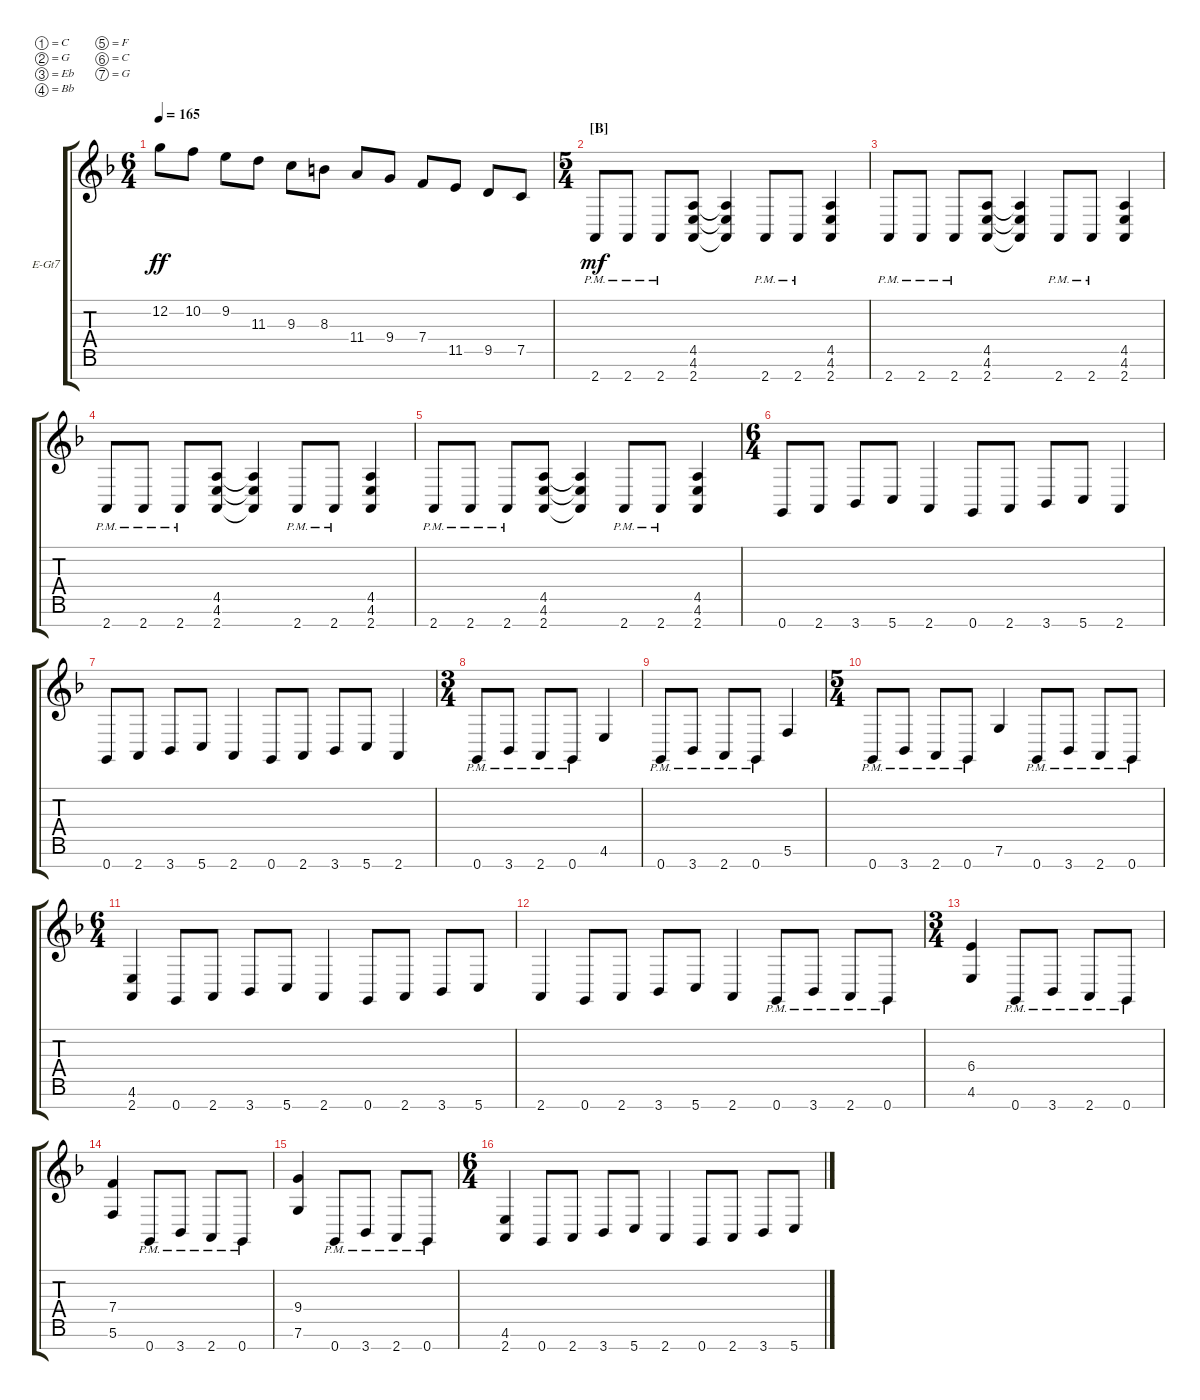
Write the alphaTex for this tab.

\defaultSystemsLayout 4
\bracketExtendMode groupsimilarinstruments
\firstSystemTrackNameOrientation horizontal
\otherSystemsTrackNameOrientation horizontal
\track ("Electric Guitar II" "E-Gt7") {instrument distortionguitar}
\staff {score tabs}
\tuning (C4 G3 Eb3 Bb2 F2 C2 G1)
\ts (6 4)
\tempo 165
\clef g2
\ks f
12.2.8{dy ff} 10.2.8 9.2.8 11.3.8 9.3.8 8.3.8 11.4.8 9.4.8 7.4.8 11.5.8 9.5.8 7.5.8 |
\ts (5 4)
\section ("B" "")
2.7{pm}.8{dy mf} 2.7{pm}.8 2.7{pm}.8 (2.7 4.6 4.5).8 (2.7{t} 4.6{t} 4.5{t}).4 2.7{pm}.8 2.7{pm}.8 (2.7 4.6 4.5).4 |
2.7{pm}.8 2.7{pm}.8 2.7{pm}.8 (2.7 4.6 4.5).8 (2.7{t} 4.6{t} 4.5{t}).4 2.7{pm}.8 2.7{pm}.8 (2.7 4.6 4.5).4 |
2.7{pm}.8 2.7{pm}.8 2.7{pm}.8 (2.7 4.6 4.5).8 (2.7{t} 4.6{t} 4.5{t}).4 2.7{pm}.8 2.7{pm}.8 (2.7 4.6 4.5).4 |
2.7{pm}.8 2.7{pm}.8 2.7{pm}.8 (2.7 4.6 4.5).8 (2.7{t} 4.6{t} 4.5{t}).4 2.7{pm}.8 2.7{pm}.8 (2.7 4.6 4.5).4 |
\ts (6 4)
0.7.8 2.7.8 3.7.8 5.7.8 2.7.4 0.7.8 2.7.8 3.7.8 5.7.8 2.7.4 |
0.7.8 2.7.8 3.7.8 5.7.8 2.7.4 0.7.8 2.7.8 3.7.8 5.7.8 2.7.4 |
\ts (3 4)
0.7{pm}.8 3.7{pm}.8 2.7{pm}.8 0.7{pm}.8 4.6.4 |
0.7{pm}.8 3.7{pm}.8 2.7{pm}.8 0.7{pm}.8 5.6.4 |
\ts (5 4)
0.7{pm}.8 3.7{pm}.8 2.7{pm}.8 0.7{pm}.8 7.6.4 0.7{pm}.8 3.7{pm}.8 2.7{pm}.8 0.7{pm}.8 |
\ts (6 4)
(2.7 4.6).4 0.7.8 2.7.8 3.7.8 5.7.8 2.7.4 0.7.8 2.7.8 3.7.8 5.7.8 |
2.7.4 0.7.8 2.7.8 3.7.8 5.7.8 2.7.4 0.7{pm}.8 3.7{pm}.8 2.7{pm}.8 0.7{pm}.8 |
\ts (3 4)
(4.6 6.4).4 0.7{pm}.8 3.7{pm}.8 2.7{pm}.8 0.7{pm}.8 |
(5.6 7.4).4 0.7{pm}.8 3.7{pm}.8 2.7{pm}.8 0.7{pm}.8 |
(7.6 9.4).4 0.7{pm}.8 3.7{pm}.8 2.7{pm}.8 0.7{pm}.8 |
\ts (6 4)
(2.7 4.6).4 0.7.8 2.7.8 3.7.8 5.7.8 2.7.4 0.7.8 2.7.8 3.7.8 5.7.8
